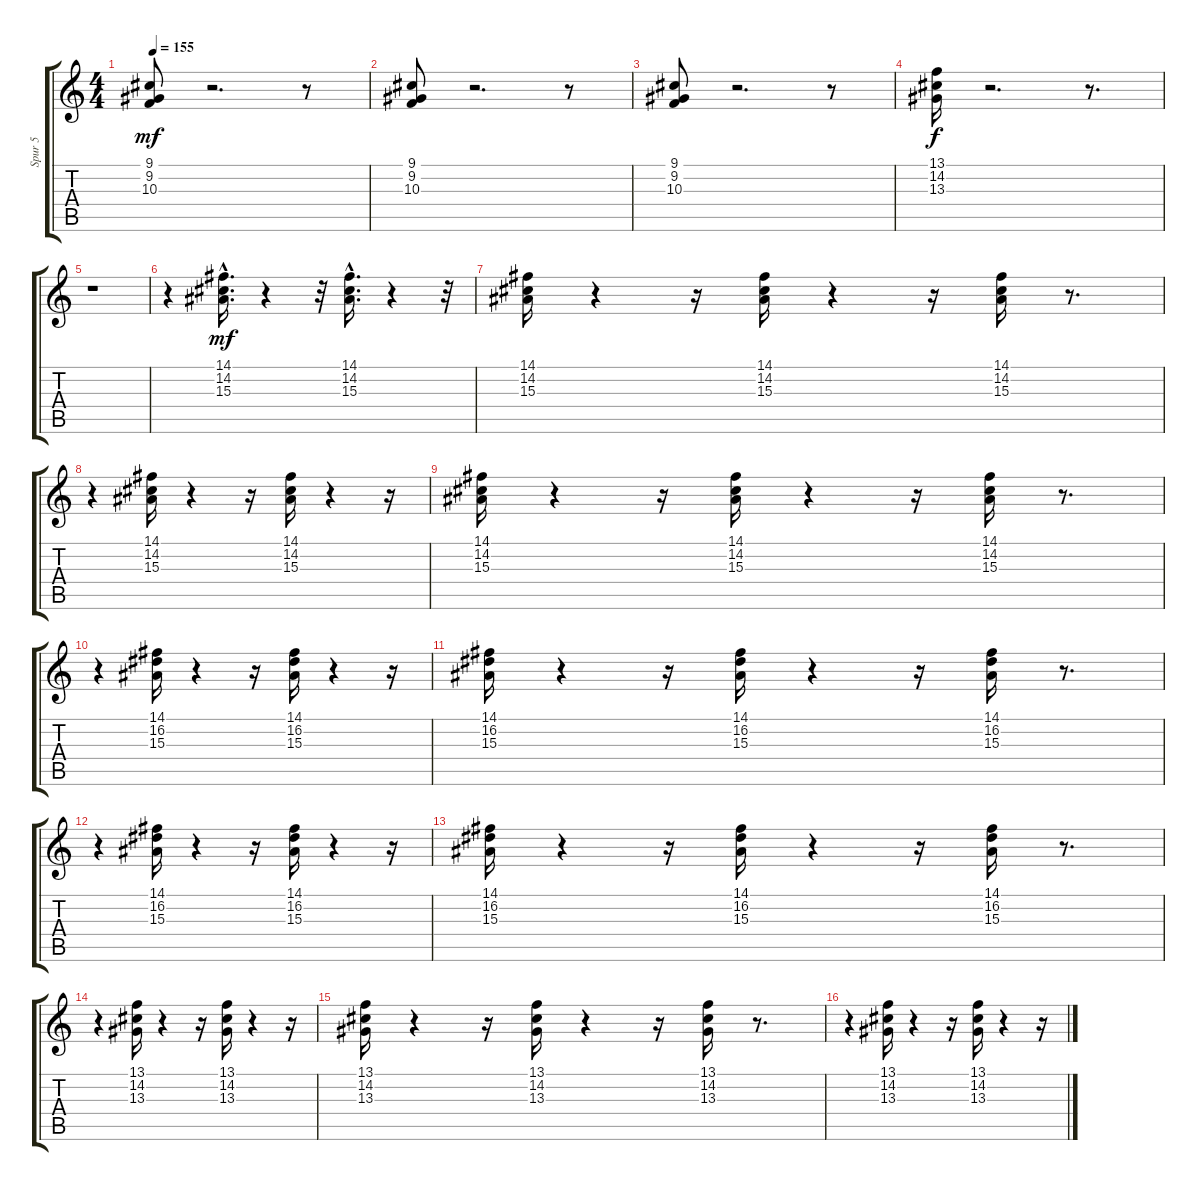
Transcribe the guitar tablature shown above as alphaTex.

\track ("Spur 5" "Spur 5") {instrument rockorgan}
\staff {score tabs}
\tuning (E4 B3 G3 D3 A2 E2) {hide}
\ts (4 4)
\tempo 155
\clef g2
\ks c
(9.1 9.2 10.3).8{dy mf} r.2{d} r.8 |
(9.1 9.2 10.3).8 r.2{d} r.8 |
(9.1 9.2 10.3).8 r.2{d} r.8 |
(13.1 14.2 13.3).16{dy f} r.2{d} r.8{d} |
r.1 |
r.4 (14.1{hac} 14.2{hac} 15.3{hac}).16{d dy mf} r.4 r.32 (14.1 14.2 15.3{hac}).16{d} r.4 r.32 |
(14.1 14.2 15.3).16 r.4 r.16 (14.1 14.2 15.3).16 r.4 r.16 (14.1 14.2 15.3).16 r.8{d} |
r.4 (14.1 14.2 15.3).16 r.4 r.16 (14.1 14.2 15.3).16 r.4 r.16 |
(14.1 14.2 15.3).16 r.4 r.16 (14.1 14.2 15.3).16 r.4 r.16 (14.1 14.2 15.3).16 r.8{d} |
r.4 (14.1 16.2 15.3).16 r.4 r.16 (14.1 16.2 15.3).16 r.4 r.16 |
(14.1 16.2 15.3).16 r.4 r.16 (14.1 16.2 15.3).16 r.4 r.16 (14.1 16.2 15.3).16 r.8{d} |
r.4 (14.1 16.2 15.3).16 r.4 r.16 (14.1 16.2 15.3).16 r.4 r.16 |
(14.1 16.2 15.3).16 r.4 r.16 (14.1 16.2 15.3).16 r.4 r.16 (14.1 16.2 15.3).16 r.8{d} |
r.4 (13.1 14.2 13.3).16 r.4 r.16 (13.1 14.2 13.3).16 r.4 r.16 |
(13.1 14.2 13.3).16 r.4 r.16 (13.1 14.2 13.3).16 r.4 r.16 (13.1 14.2 13.3).16 r.8{d} |
r.4 (13.1 14.2 13.3).16 r.4 r.16 (13.1 14.2 13.3).16 r.4 r.16
